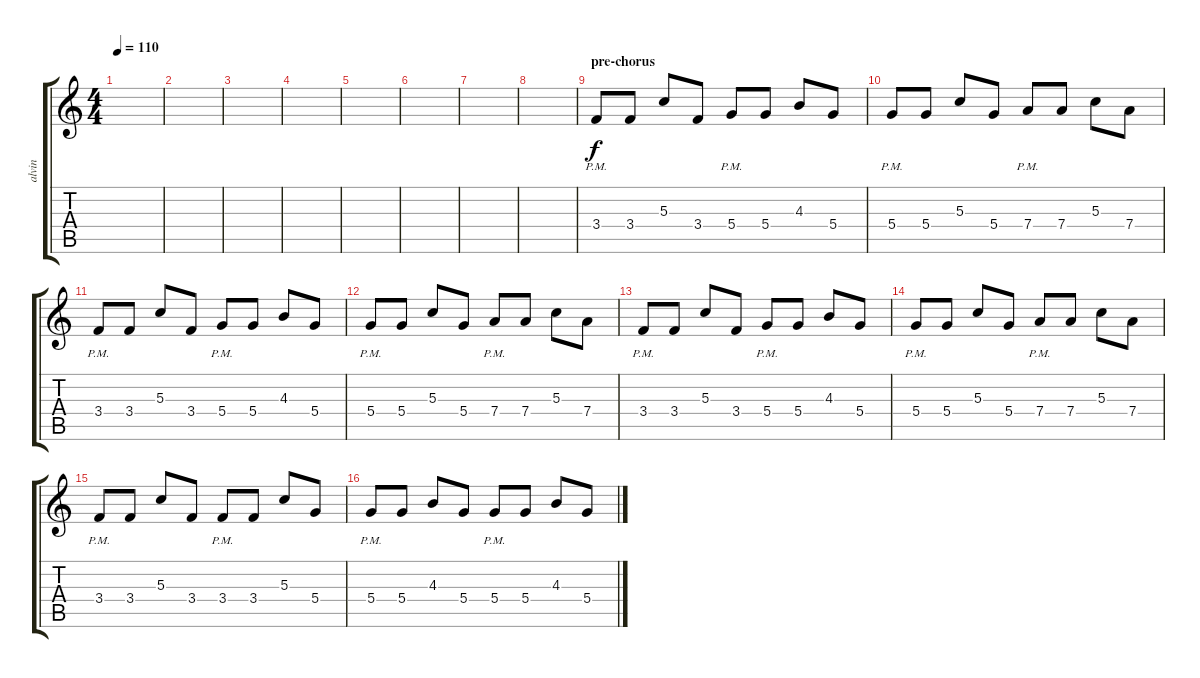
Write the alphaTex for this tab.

\track ("alvin" "alvin") {instrument distortionguitar}
\staff {score tabs}
\tuning (E4 B3 G3 D3 A2 E2) {hide}
\ts (4 4)
\tempo 110
\clef g2
\ks c
|
|
|
|
|
|
|
|
\section ("" "pre-chorus")
3.4{pm}.8 3.4.8 5.3.8 3.4.8 5.4{pm}.8 5.4.8 4.3.8 5.4.8 |
5.4{pm}.8 5.4.8 5.3.8 5.4.8 7.4{pm}.8 7.4.8 5.3.8 7.4.8 |
3.4{pm}.8 3.4.8 5.3.8 3.4.8 5.4{pm}.8 5.4.8 4.3.8 5.4.8 |
5.4{pm}.8 5.4.8 5.3.8 5.4.8 7.4{pm}.8 7.4.8 5.3.8 7.4.8 |
3.4{pm}.8 3.4.8 5.3.8 3.4.8 5.4{pm}.8 5.4.8 4.3.8 5.4.8 |
5.4{pm}.8 5.4.8 5.3.8 5.4.8 7.4{pm}.8 7.4.8 5.3.8 7.4.8 |
3.4{pm}.8 3.4.8 5.3.8 3.4.8 3.4{pm}.8 3.4.8 5.3.8 5.4.8 |
5.4{pm}.8 5.4.8 4.3.8 5.4.8 5.4{pm}.8 5.4.8 4.3.8 5.4.8
